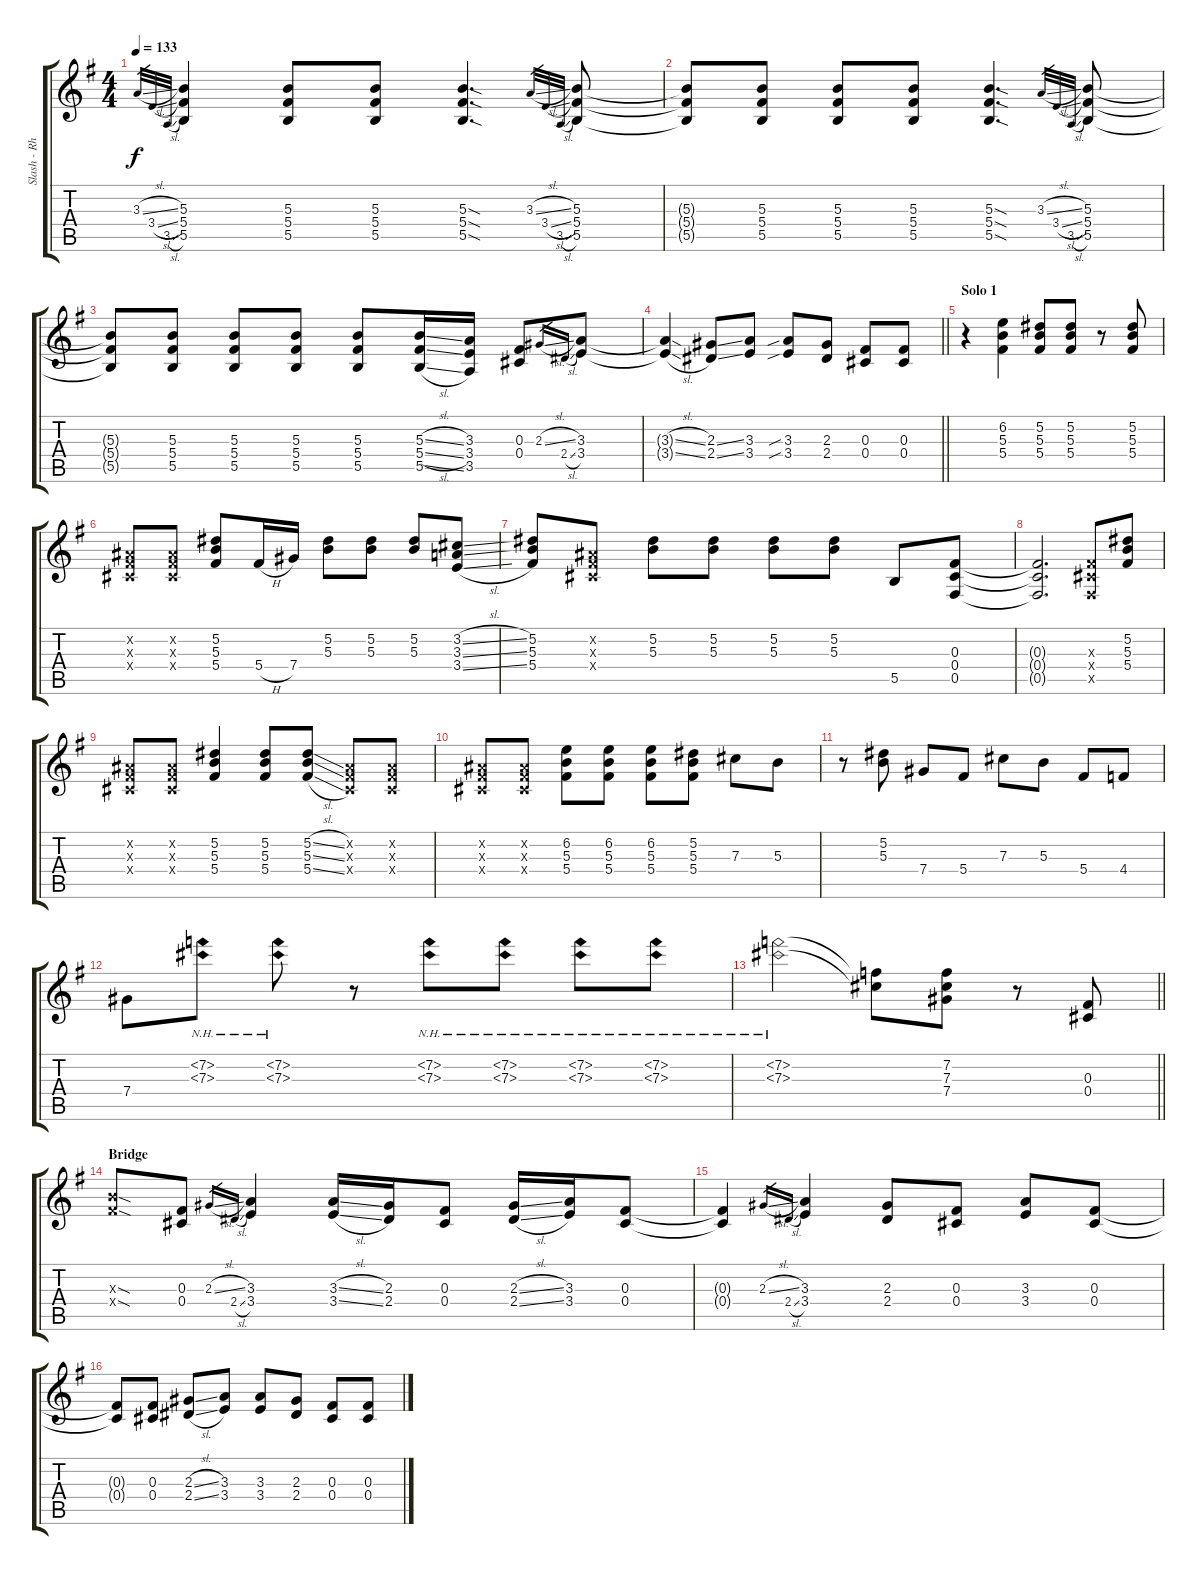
\track ("Slash - Rhytm Guitar" "Slash - Rh") {instrument distortionguitar}
\staff {score tabs}
\tuning (Db4 Bb3 Gb3 Db3 Gb2 Db2) {hide}
\ts (4 4)
\tempo 133
\clef g2
\ks g
3.3{sl}.32{gr dy f} 3.4{sl}.32{gr} 3.5{sl}.32{gr} (5.3 5.4 5.5).4 (5.3 5.4 5.5).8 (5.3 5.4 5.5).8 (5.3{sod} 5.4{sod} 5.5{sod}).4{d} 3.3{sl}.32{gr} 3.4{sl}.32{gr} 3.5{sl}.32{gr} (5.3 5.4 5.5).8 |
(5.3{t} 5.4{t} 5.5{t}).8 (5.3 5.4 5.5).8 (5.3 5.4 5.5).8 (5.3 5.4 5.5).8 (5.3{sod} 5.4{sod} 5.5{sod}).4{d} 3.3{sl}.32{gr} 3.4{sl}.32{gr} 3.5{sl}.32{gr} (5.3 5.4 5.5).8 |
(5.3{t} 5.4{t} 5.5{t}).8 (5.3 5.4 5.5).8 (5.3 5.4 5.5).8 (5.3 5.4 5.5).8 (5.3 5.4 5.5).8 (5.3{sl} 5.4{sl} 5.5{sl}).16 (3.3 3.4 3.5).16 (0.3 0.4).8 2.3{sl}.16{gr} 2.4{sl}.16{gr} (3.3 3.4).8 |
\barLineRight lightlight
(3.3{sl t} 3.4{sl t}).4 (2.3{ss} 2.4{ss}).8 (3.3 3.4).8 (3.3{sib} 3.4{sib}).8 (2.3 2.4).8 (0.3 0.4).8 (0.3 0.4).8 |
\section ("" "Solo 1")
r.4 (6.2 5.3 5.4).4 (5.2 5.3 5.4).8 (5.2 5.3 5.4).8 r.8 (5.2 5.3 5.4).8 |
(0.2{x} 0.3{x} 0.4{x}).8 (0.2{x} 0.3{x} 0.4{x}).8 (5.2 5.3 5.4).8 5.4{h}.16 7.4.16 (5.2 5.3).8 (5.2 5.3).8 (5.2 5.3).8 (3.2{sl} 3.3{sl} 3.4{sl}).8 |
(5.2 5.3 5.4).8 (0.2{x} 0.3{x} 0.4{x}).8 (5.2 5.3).8 (5.2 5.3).8 (5.2 5.3).8 (5.2 5.3).8 5.5.8 (0.3 0.4 0.5).8 |
(0.3{t} 0.4{t} 0.5{t}).2{d} (0.3{x} 0.4{x} 0.5{x}).8 (5.2 5.3 5.4).8 |
(0.2{x} 0.3{x} 0.4{x}).8 (0.2{x} 0.3{x} 0.4{x}).8 (5.2 5.3 5.4).4 (5.2 5.3 5.4).8 (5.2{sl} 5.3{sl} 5.4{sl}).8 (0.2{x} 0.3{x} 0.4{x}).8 (0.2{x} 0.3{x} 0.4{x}).8 |
(0.2{x} 0.3{x} 0.4{x}).8 (0.2{x} 0.3{x} 0.4{x}).8 (6.2 5.3 5.4).8 (6.2 5.3 5.4).8 (6.2 5.3 5.4).8 (5.2 5.3 5.4).8 7.3.8 5.3.8 |
r.8 (5.2 5.3).8 7.4.8 5.4.8 7.3.8 5.3.8 5.4.8 4.4.8 |
7.4.8 (7.2{nh} 7.3{nh}).8 (7.2{nh} 7.3{nh}).8 r.8 (7.2{nh} 7.3{nh}).8 (7.2{nh} 7.3{nh}).8 (7.2{nh} 7.3{nh}).8 (7.2{nh} 7.3{nh}).8 |
\barLineRight lightlight
(7.2{nh} 7.3{nh}).2 (7.2{t} 7.3{t}).8 (7.2 7.3 7.4).8 r.8 (0.3 0.4).8 |
\section ("" "Bridge")
(5.3{sod x} 5.4{sod x}).8 (0.3 0.4).8 2.3{sl}.16{gr} 2.4{sl}.16{gr} (3.3 3.4).4 (3.3{sl} 3.4{sl}).16 (2.3 2.4).16 (0.3 0.4).8 (2.3{sl} 2.4{sl}).16 (3.3 3.4).16 (0.3 0.4).8 |
(0.3{t} 0.4{t}).4 2.3{sl}.16{gr} 2.4{sl}.16{gr} (3.3 3.4).4 (2.3 2.4).8 (0.3 0.4).8 (3.3 3.4).8 (0.3 0.4).8 |
(0.3{t} 0.4{t}).8 (0.3 0.4).8 (2.3{sl} 2.4{sl}).8 (3.3 3.4).8 (3.3 3.4).8 (2.3 2.4).8 (0.3 0.4).8 (0.3 0.4).8
